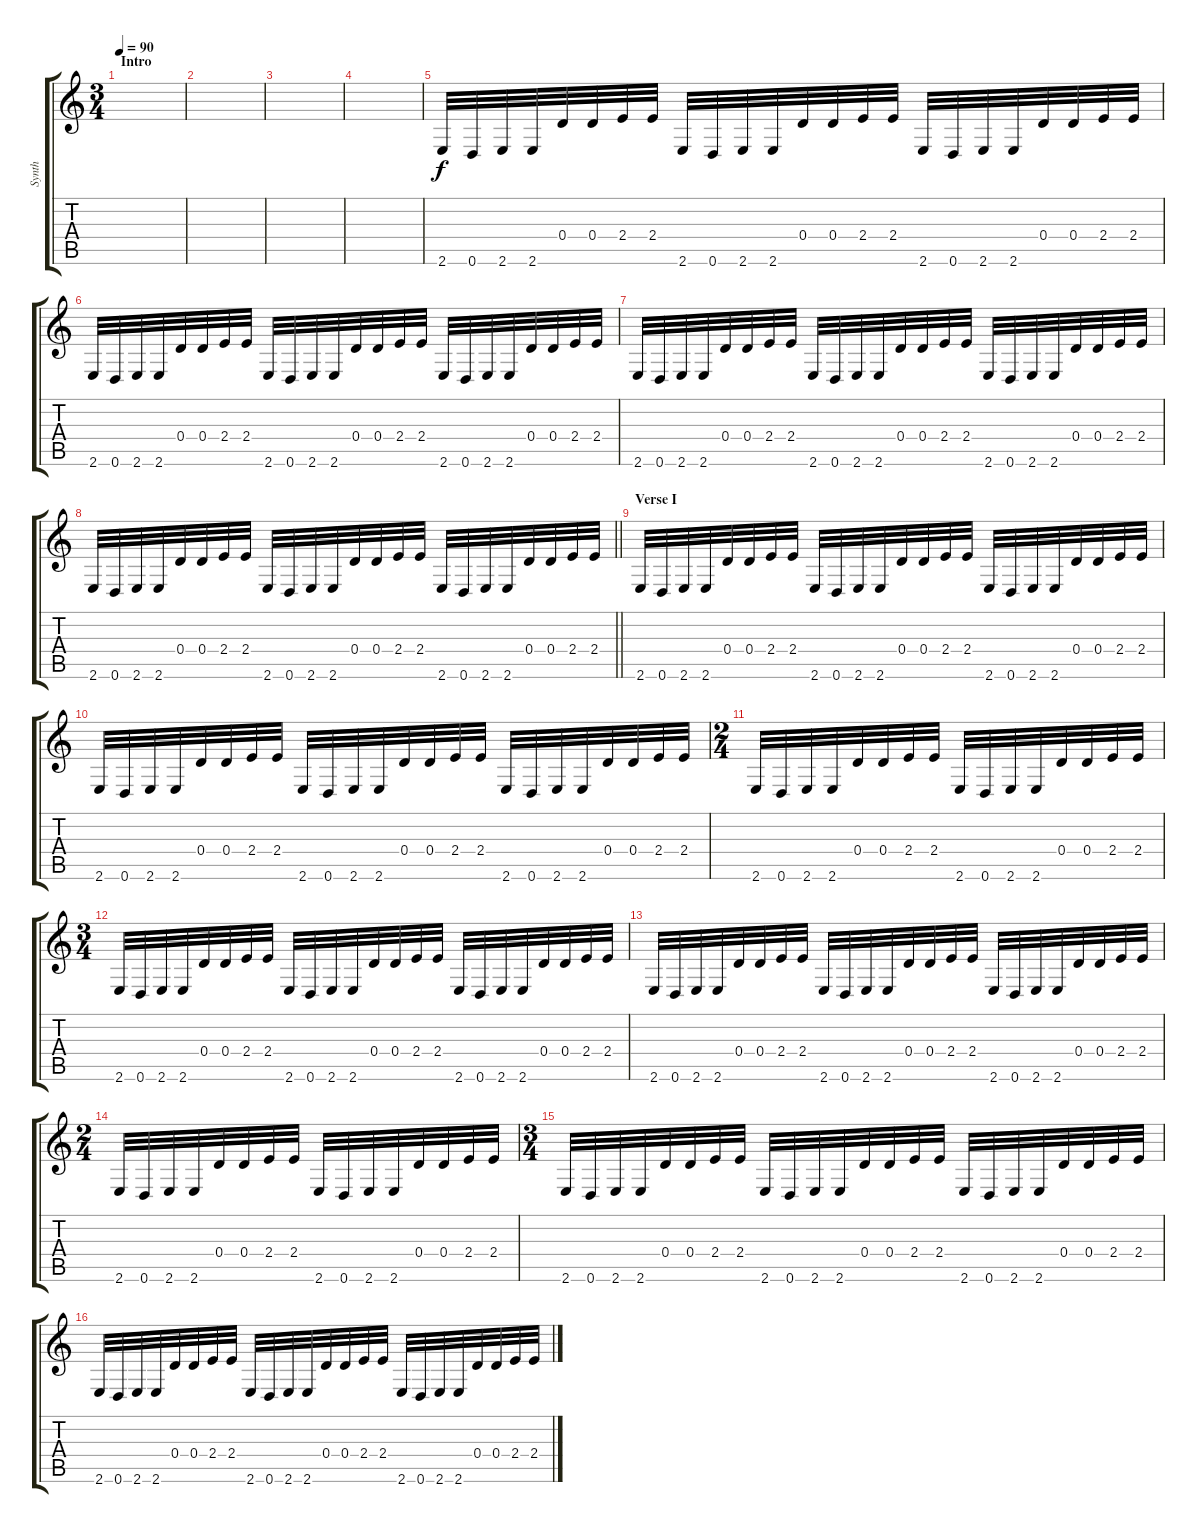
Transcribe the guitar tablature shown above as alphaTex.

\track ("Synth" "Synth") {instrument synthbass1}
\staff {score tabs}
\tuning (E4 B3 G3 D3 A2 D2) {hide}
\ts (3 4)
\section ("" "Intro")
\tempo 90
\clef g2
\ks c
|
|
|
|
2.6.32 0.6.32 2.6.32 2.6.32 0.4.32 0.4.32 2.4.32 2.4.32 2.6.32 0.6.32 2.6.32 2.6.32 0.4.32 0.4.32 2.4.32 2.4.32 2.6.32 0.6.32 2.6.32 2.6.32 0.4.32 0.4.32 2.4.32 2.4.32 |
2.6.32 0.6.32 2.6.32 2.6.32 0.4.32 0.4.32 2.4.32 2.4.32 2.6.32 0.6.32 2.6.32 2.6.32 0.4.32 0.4.32 2.4.32 2.4.32 2.6.32 0.6.32 2.6.32 2.6.32 0.4.32 0.4.32 2.4.32 2.4.32 |
2.6.32 0.6.32 2.6.32 2.6.32 0.4.32 0.4.32 2.4.32 2.4.32 2.6.32 0.6.32 2.6.32 2.6.32 0.4.32 0.4.32 2.4.32 2.4.32 2.6.32 0.6.32 2.6.32 2.6.32 0.4.32 0.4.32 2.4.32 2.4.32 |
\barLineRight lightlight
2.6.32 0.6.32 2.6.32 2.6.32 0.4.32 0.4.32 2.4.32 2.4.32 2.6.32 0.6.32 2.6.32 2.6.32 0.4.32 0.4.32 2.4.32 2.4.32 2.6.32 0.6.32 2.6.32 2.6.32 0.4.32 0.4.32 2.4.32 2.4.32 |
\section ("" "Verse I")
2.6.32 0.6.32 2.6.32 2.6.32 0.4.32 0.4.32 2.4.32 2.4.32 2.6.32 0.6.32 2.6.32 2.6.32 0.4.32 0.4.32 2.4.32 2.4.32 2.6.32 0.6.32 2.6.32 2.6.32 0.4.32 0.4.32 2.4.32 2.4.32 |
2.6.32 0.6.32 2.6.32 2.6.32 0.4.32 0.4.32 2.4.32 2.4.32 2.6.32 0.6.32 2.6.32 2.6.32 0.4.32 0.4.32 2.4.32 2.4.32 2.6.32 0.6.32 2.6.32 2.6.32 0.4.32 0.4.32 2.4.32 2.4.32 |
\ts (2 4)
2.6.32 0.6.32 2.6.32 2.6.32 0.4.32 0.4.32 2.4.32 2.4.32 2.6.32 0.6.32 2.6.32 2.6.32 0.4.32 0.4.32 2.4.32 2.4.32 |
\ts (3 4)
2.6.32 0.6.32 2.6.32 2.6.32 0.4.32 0.4.32 2.4.32 2.4.32 2.6.32 0.6.32 2.6.32 2.6.32 0.4.32 0.4.32 2.4.32 2.4.32 2.6.32 0.6.32 2.6.32 2.6.32 0.4.32 0.4.32 2.4.32 2.4.32 |
2.6.32 0.6.32 2.6.32 2.6.32 0.4.32 0.4.32 2.4.32 2.4.32 2.6.32 0.6.32 2.6.32 2.6.32 0.4.32 0.4.32 2.4.32 2.4.32 2.6.32 0.6.32 2.6.32 2.6.32 0.4.32 0.4.32 2.4.32 2.4.32 |
\ts (2 4)
2.6.32 0.6.32 2.6.32 2.6.32 0.4.32 0.4.32 2.4.32 2.4.32 2.6.32 0.6.32 2.6.32 2.6.32 0.4.32 0.4.32 2.4.32 2.4.32 |
\ts (3 4)
2.6.32 0.6.32 2.6.32 2.6.32 0.4.32 0.4.32 2.4.32 2.4.32 2.6.32 0.6.32 2.6.32 2.6.32 0.4.32 0.4.32 2.4.32 2.4.32 2.6.32 0.6.32 2.6.32 2.6.32 0.4.32 0.4.32 2.4.32 2.4.32 |
2.6.32 0.6.32 2.6.32 2.6.32 0.4.32 0.4.32 2.4.32 2.4.32 2.6.32 0.6.32 2.6.32 2.6.32 0.4.32 0.4.32 2.4.32 2.4.32 2.6.32 0.6.32 2.6.32 2.6.32 0.4.32 0.4.32 2.4.32 2.4.32
